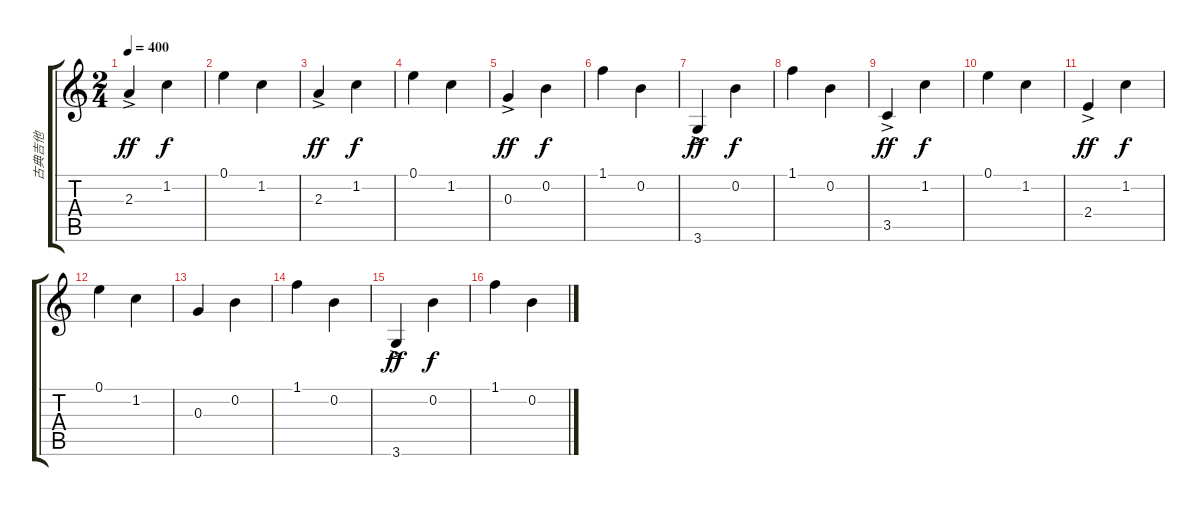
\track ("古典吉他" "古典吉他") {instrument acousticguitarnylon}
\staff {score tabs}
\tuning (E4 B3 G3 D3 A2 E2) {hide}
\ts (2 4)
\tempo 400
\clef g2
\ks c
2.3{ac}.4{dy ff} 1.2.4{dy f} |
0.1.4 1.2.4 |
2.3{ac}.4{dy ff} 1.2.4{dy f} |
0.1.4 1.2.4 |
0.3{ac}.4{dy ff} 0.2.4{dy f} |
1.1.4 0.2.4 |
3.6{ac}.4{dy ff} 0.2.4{dy f} |
1.1.4 0.2.4 |
3.5{ac}.4{dy ff} 1.2.4{dy f} |
0.1.4 1.2.4 |
2.4{ac}.4{dy ff} 1.2.4{dy f} |
0.1.4 1.2.4 |
0.3.4 0.2.4 |
1.1.4 0.2.4 |
3.6{ac}.4{dy ff} 0.2.4{dy f} |
1.1.4 0.2.4
